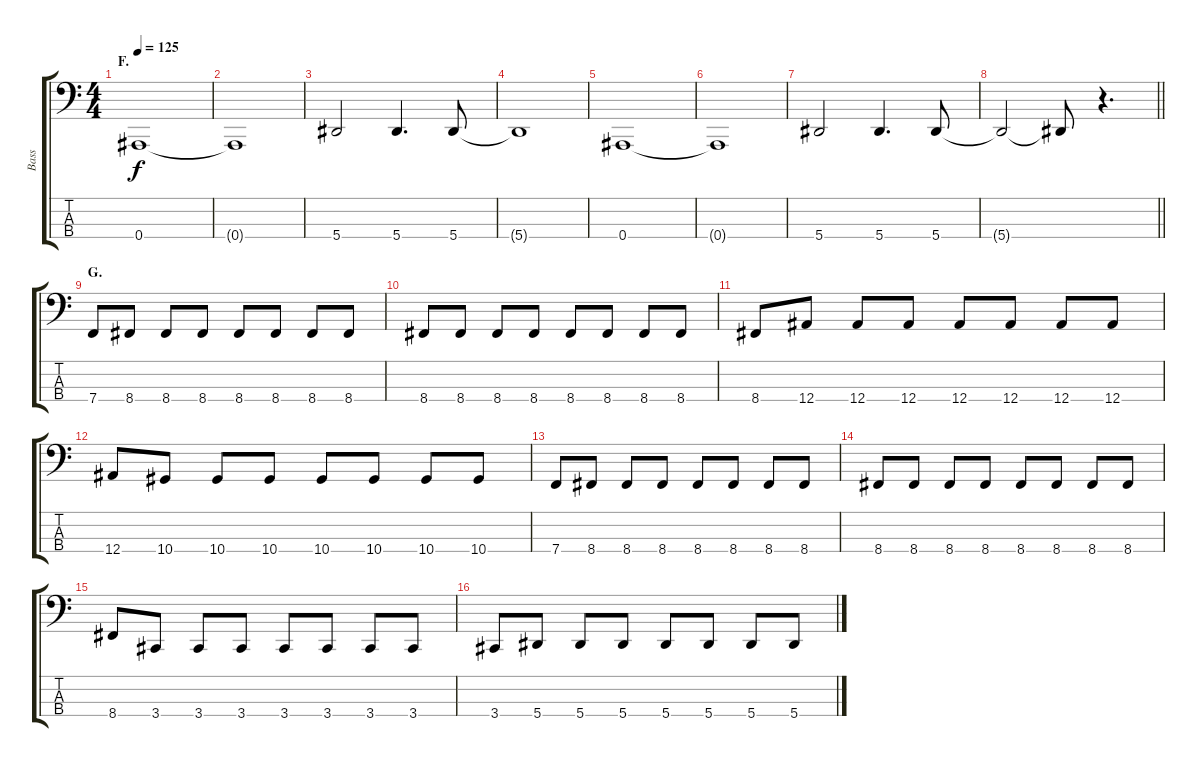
\track ("Bass" "Bass") {instrument electricbasspick}
\staff {score tabs}
\tuning (Eb2 Bb1 F1 Bb0) {hide}
\ts (4 4)
\section ("" "F.")
\tempo 125
\clef f4
\ks c
0.4.1{dy f} |
0.4{t}.1 |
5.4.2 5.4.4{d} 5.4.8 |
5.4{t}.1 |
0.4.1 |
0.4{t}.1 |
5.4.2 5.4.4{d} 5.4.8 |
\barLineRight lightlight
5.4{t}.2 5.4{t}.8 r.4{d} |
\section ("" "G.")
7.4.8 8.4.8 8.4.8 8.4.8 8.4.8 8.4.8 8.4.8 8.4.8 |
8.4.8 8.4.8 8.4.8 8.4.8 8.4.8 8.4.8 8.4.8 8.4.8 |
8.4.8 12.4.8 12.4.8 12.4.8 12.4.8 12.4.8 12.4.8 12.4.8 |
12.4.8 10.4.8 10.4.8 10.4.8 10.4.8 10.4.8 10.4.8 10.4.8 |
7.4.8 8.4.8 8.4.8 8.4.8 8.4.8 8.4.8 8.4.8 8.4.8 |
8.4.8 8.4.8 8.4.8 8.4.8 8.4.8 8.4.8 8.4.8 8.4.8 |
8.4.8 3.4.8 3.4.8 3.4.8 3.4.8 3.4.8 3.4.8 3.4.8 |
3.4.8 5.4.8 5.4.8 5.4.8 5.4.8 5.4.8 5.4.8 5.4.8
